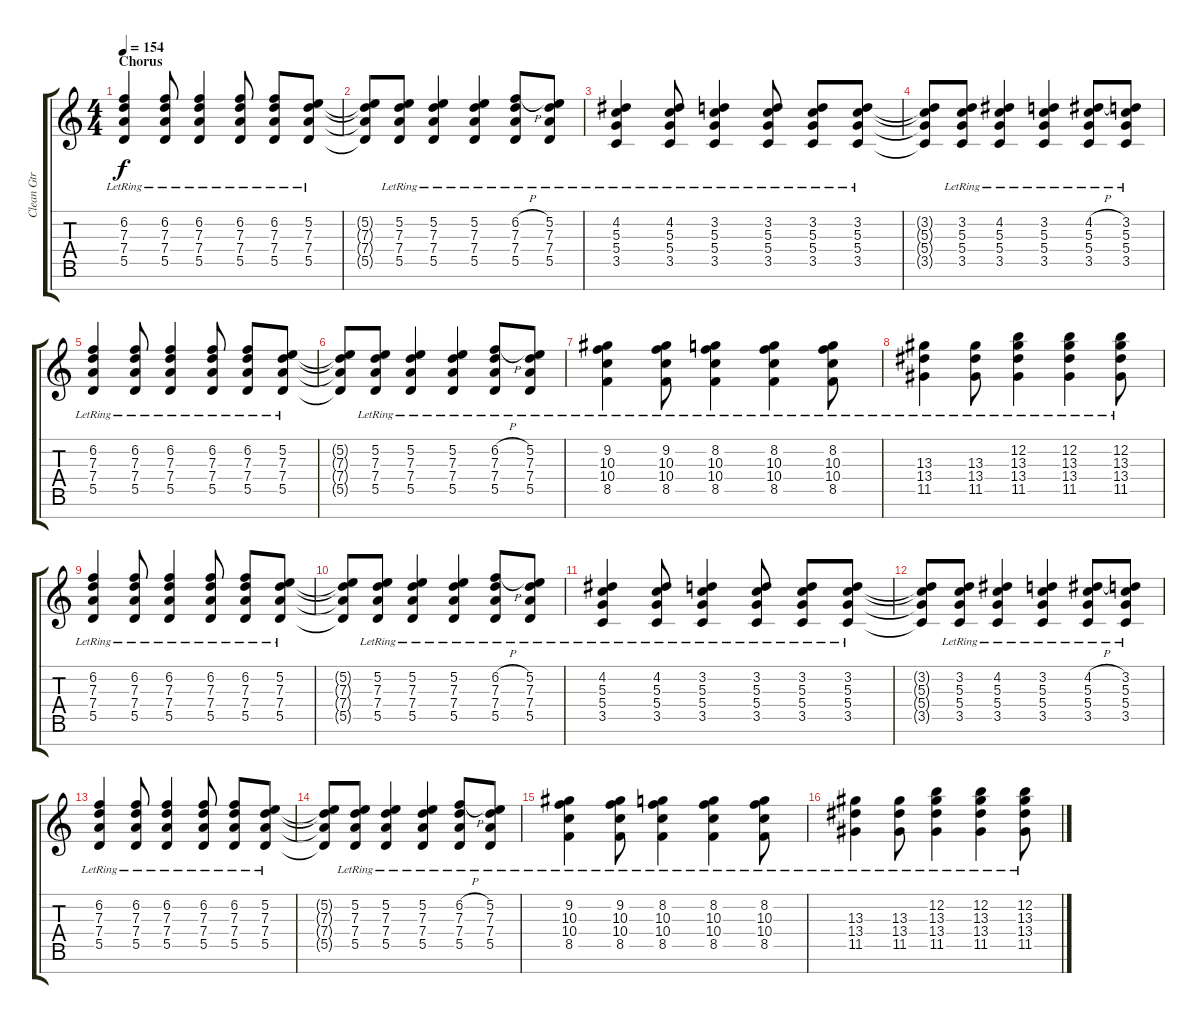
\track ("Clean Gtr" "Clean Gtr") {instrument acousticguitarsteel}
\staff {score tabs}
\tuning (E4 B3 G3 D3 A2 E2 B1) {hide}
\ts (4 4)
\section ("" "Chorus")
\tempo 154
\clef g2
\ks c
(6.2{lr} 7.3{lr} 7.4{lr} 5.5{lr}).4{dy f} (6.2{lr} 7.3{lr} 7.4{lr} 5.5{lr}).8 (6.2{lr} 7.3{lr} 7.4{lr} 5.5{lr}).4 (6.2{lr} 7.3{lr} 7.4{lr} 5.5{lr}).8 (6.2{lr} 7.3{lr} 7.4{lr} 5.5{lr}).8 (5.2{lr} 7.3{lr} 7.4{lr} 5.5{lr}).8 |
(5.2{t} 7.3{t} 7.4{t} 5.5{t}).8 (5.2{lr} 7.3{lr} 7.4{lr} 5.5{lr}).8 (5.2{lr} 7.3{lr} 7.4{lr} 5.5{lr}).4 (5.2{lr} 7.3{lr} 7.4{lr} 5.5{lr}).4 (6.2{h lr} 7.3{lr} 7.4{lr} 5.5{lr}).8 (5.2{lr} 7.3{lr} 7.4{lr} 5.5{lr}).8 |
(4.2{lr} 5.3{lr} 5.4{lr} 3.5{lr}).4 (4.2{lr} 5.3{lr} 5.4{lr} 3.5{lr}).8 (3.2{lr} 5.3{lr} 5.4{lr} 3.5{lr}).4 (3.2{lr} 5.3{lr} 5.4{lr} 3.5{lr}).8 (3.2{lr} 5.3{lr} 5.4{lr} 3.5{lr}).8 (3.2{lr} 5.3{lr} 5.4{lr} 3.5{lr}).8 |
(3.2{t} 5.3{t} 5.4{t} 3.5{t}).8 (3.2{lr} 5.3{lr} 5.4{lr} 3.5{lr}).8 (4.2{lr} 5.3{lr} 5.4{lr} 3.5{lr}).4 (3.2{lr} 5.3{lr} 5.4{lr} 3.5{lr}).4 (4.2{h lr} 5.3{lr} 5.4{lr} 3.5{lr}).8 (3.2{lr} 5.3{lr} 5.4{lr} 3.5{lr}).8 |
(6.2{lr} 7.3{lr} 7.4{lr} 5.5{lr}).4 (6.2{lr} 7.3{lr} 7.4{lr} 5.5{lr}).8 (6.2{lr} 7.3{lr} 7.4{lr} 5.5{lr}).4 (6.2{lr} 7.3{lr} 7.4{lr} 5.5{lr}).8 (6.2{lr} 7.3{lr} 7.4{lr} 5.5{lr}).8 (5.2{lr} 7.3{lr} 7.4{lr} 5.5{lr}).8 |
(5.2{t} 7.3{t} 7.4{t} 5.5{t}).8 (5.2{lr} 7.3{lr} 7.4{lr} 5.5{lr}).8 (5.2{lr} 7.3{lr} 7.4{lr} 5.5{lr}).4 (5.2{lr} 7.3{lr} 7.4{lr} 5.5{lr}).4 (6.2{h lr} 7.3{lr} 7.4{lr} 5.5{lr}).8 (5.2{lr} 7.3{lr} 7.4{lr} 5.5{lr}).8 |
(9.2{lr} 10.3{lr} 10.4{lr} 8.5{lr}).4 (9.2{lr} 10.3{lr} 10.4{lr} 8.5{lr}).8 (8.2{lr} 10.3{lr} 10.4{lr} 8.5{lr}).4 (8.2{lr} 10.3{lr} 10.4{lr} 8.5{lr}).4 (8.2{lr} 10.3{lr} 10.4{lr} 8.5{lr}).8 |
(13.3{lr} 13.4{lr} 11.5{lr}).4 (13.3{lr} 13.4{lr} 11.5{lr}).8 (12.2{lr} 13.3{lr} 13.4{lr} 11.5{lr}).4 (12.2{lr} 13.3{lr} 13.4{lr} 11.5{lr}).4 (12.2{lr} 13.3{lr} 13.4{lr} 11.5{lr}).8 |
(6.2{lr} 7.3{lr} 7.4{lr} 5.5{lr}).4 (6.2{lr} 7.3{lr} 7.4{lr} 5.5{lr}).8 (6.2{lr} 7.3{lr} 7.4{lr} 5.5{lr}).4 (6.2{lr} 7.3{lr} 7.4{lr} 5.5{lr}).8 (6.2{lr} 7.3{lr} 7.4{lr} 5.5{lr}).8 (5.2{lr} 7.3{lr} 7.4{lr} 5.5{lr}).8 |
(5.2{t} 7.3{t} 7.4{t} 5.5{t}).8 (5.2{lr} 7.3{lr} 7.4{lr} 5.5{lr}).8 (5.2{lr} 7.3{lr} 7.4{lr} 5.5{lr}).4 (5.2{lr} 7.3{lr} 7.4{lr} 5.5{lr}).4 (6.2{h lr} 7.3{lr} 7.4{lr} 5.5{lr}).8 (5.2{lr} 7.3{lr} 7.4{lr} 5.5{lr}).8 |
(4.2{lr} 5.3{lr} 5.4{lr} 3.5{lr}).4 (4.2{lr} 5.3{lr} 5.4{lr} 3.5{lr}).8 (3.2{lr} 5.3{lr} 5.4{lr} 3.5{lr}).4 (3.2{lr} 5.3{lr} 5.4{lr} 3.5{lr}).8 (3.2{lr} 5.3{lr} 5.4{lr} 3.5{lr}).8 (3.2{lr} 5.3{lr} 5.4{lr} 3.5{lr}).8 |
(3.2{t} 5.3{t} 5.4{t} 3.5{t}).8 (3.2{lr} 5.3{lr} 5.4{lr} 3.5{lr}).8 (4.2{lr} 5.3{lr} 5.4{lr} 3.5{lr}).4 (3.2{lr} 5.3{lr} 5.4{lr} 3.5{lr}).4 (4.2{h lr} 5.3{lr} 5.4{lr} 3.5{lr}).8 (3.2{lr} 5.3{lr} 5.4{lr} 3.5{lr}).8 |
(6.2{lr} 7.3{lr} 7.4{lr} 5.5{lr}).4 (6.2{lr} 7.3{lr} 7.4{lr} 5.5{lr}).8 (6.2{lr} 7.3{lr} 7.4{lr} 5.5{lr}).4 (6.2{lr} 7.3{lr} 7.4{lr} 5.5{lr}).8 (6.2{lr} 7.3{lr} 7.4{lr} 5.5{lr}).8 (5.2{lr} 7.3{lr} 7.4{lr} 5.5{lr}).8 |
(5.2{t} 7.3{t} 7.4{t} 5.5{t}).8 (5.2{lr} 7.3{lr} 7.4{lr} 5.5{lr}).8 (5.2{lr} 7.3{lr} 7.4{lr} 5.5{lr}).4 (5.2{lr} 7.3{lr} 7.4{lr} 5.5{lr}).4 (6.2{h lr} 7.3{lr} 7.4{lr} 5.5{lr}).8 (5.2{lr} 7.3{lr} 7.4{lr} 5.5{lr}).8 |
(9.2{lr} 10.3{lr} 10.4{lr} 8.5{lr}).4 (9.2{lr} 10.3{lr} 10.4{lr} 8.5{lr}).8 (8.2{lr} 10.3{lr} 10.4{lr} 8.5{lr}).4 (8.2{lr} 10.3{lr} 10.4{lr} 8.5{lr}).4 (8.2{lr} 10.3{lr} 10.4{lr} 8.5{lr}).8 |
(13.3{lr} 13.4{lr} 11.5{lr}).4 (13.3{lr} 13.4{lr} 11.5{lr}).8 (12.2{lr} 13.3{lr} 13.4{lr} 11.5{lr}).4 (12.2{lr} 13.3{lr} 13.4{lr} 11.5{lr}).4 (12.2{lr} 13.3{lr} 13.4{lr} 11.5{lr}).8
